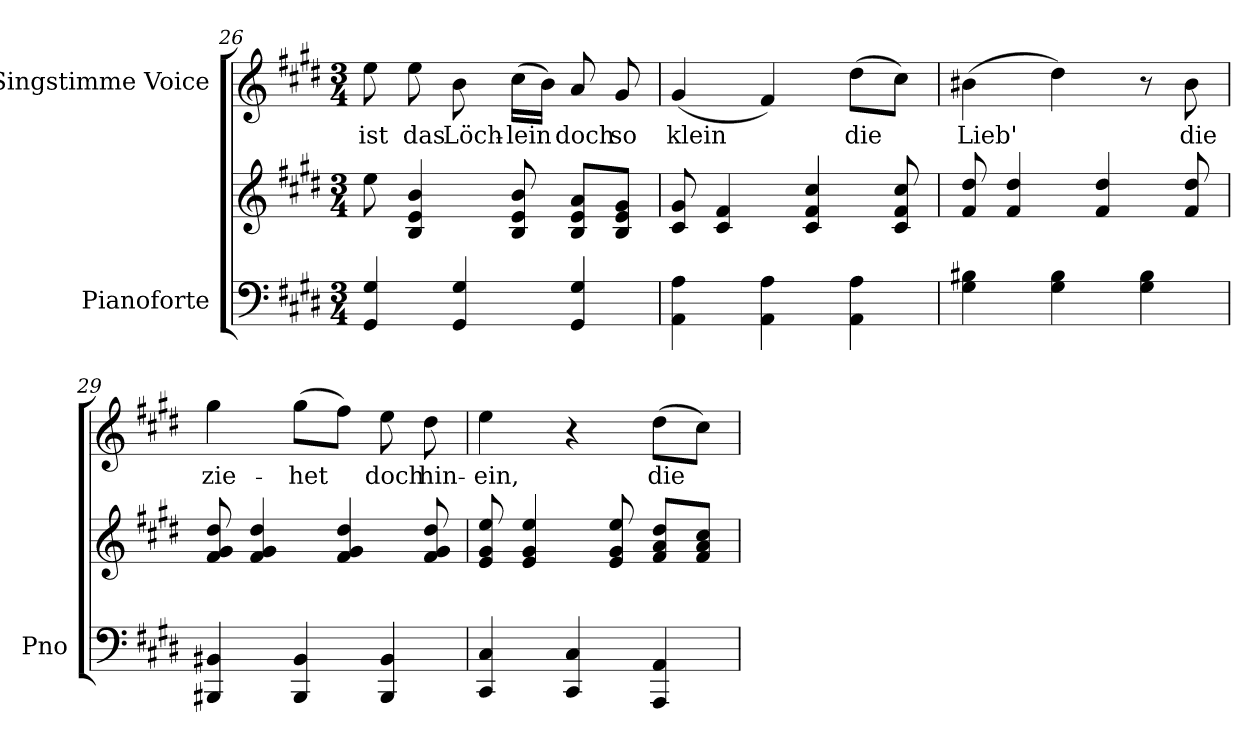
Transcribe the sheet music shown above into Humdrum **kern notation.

**kern	**kern	**kern	**text
*part2	*part2	*part1	*part1
*staff3	*staff2	*staff1	*staff1
*I"Pianoforte	*	*I"Singstimme Voice	*
*I'Pno	*	*	*
*clefF4	*clefG2	*clefG2	*
*k[f#c#g#d#]	*k[f#c#g#d#]	*k[f#c#g#d#]	*
*M3/4	*M3/4	*M3/4	*
=26	=26	=26	=26
4GG#/ 4G#/	8ee\	8ee\	ist
.	4B/ 4e/ 4b/	8ee\	das
4GG#/ 4G#/	.	8b\	Löch-
.	8B/ 8e/ 8b/	(16cc#\LL	-lein
.	.	16b\JJ)	.
4GG#/ 4G#/	8B/ 8e/ 8a/L	8a/	doch
.	8B/ 8e/ 8g#/J	8g#/	so
=27	=27	=27	=27
4AA\ 4A\	8c#/ 8g#/	(4g#/	klein
.	4c#/ 4f#/	.	.
4AA\ 4A\	.	4f#/)	.
.	4c#/ 4f#/ 4cc#/	.	.
4AA\ 4A\	.	(8dd#\L	die
.	8c#/ 8f#/ 8cc#/	8cc#\J)	.
=28	=28	=28	=28
4G#\ 4B#X\	8f#/ 8dd#/	(4b#X\	Lieb'
.	4f#/ 4dd#/	.	.
4G#\ 4B#\	.	4dd#\)	.
.	4f#/ 4dd#/	.	.
4G#\ 4B#\	.	8r	.
.	8f#/ 8dd#/	8b#\	die
=29	=29	=29	=29
4BBB#X/ 4BB#X/	8f#/ 8g#/ 8dd#/	4gg#\	zie-
.	4f#/ 4g#/ 4dd#/	.	.
4BBB#/ 4BB#/	.	(8gg#\L	-het
.	4f#/ 4g#/ 4dd#/	8ff#\J)	.
4BBB#/ 4BB#/	.	8ee\	doch
.	8f#/ 8g#/ 8dd#/	8dd#\	hin-
=30	=30	=30	=30
4CC#/ 4C#/	8e/ 8g#/ 8ee/	4ee\	-ein,
.	4e/ 4g#/ 4ee/	.	.
4CC#/ 4C#/	.	4r	.
.	8e/ 8g#/ 8ee/	.	.
4AAA/ 4AA/	8f#/ 8a/ 8dd#/L	(8dd#\L	die
.	8f#/ 8a/ 8cc#/J	8cc#\J)	.
=	=	=	=
*-	*-	*-	*-
